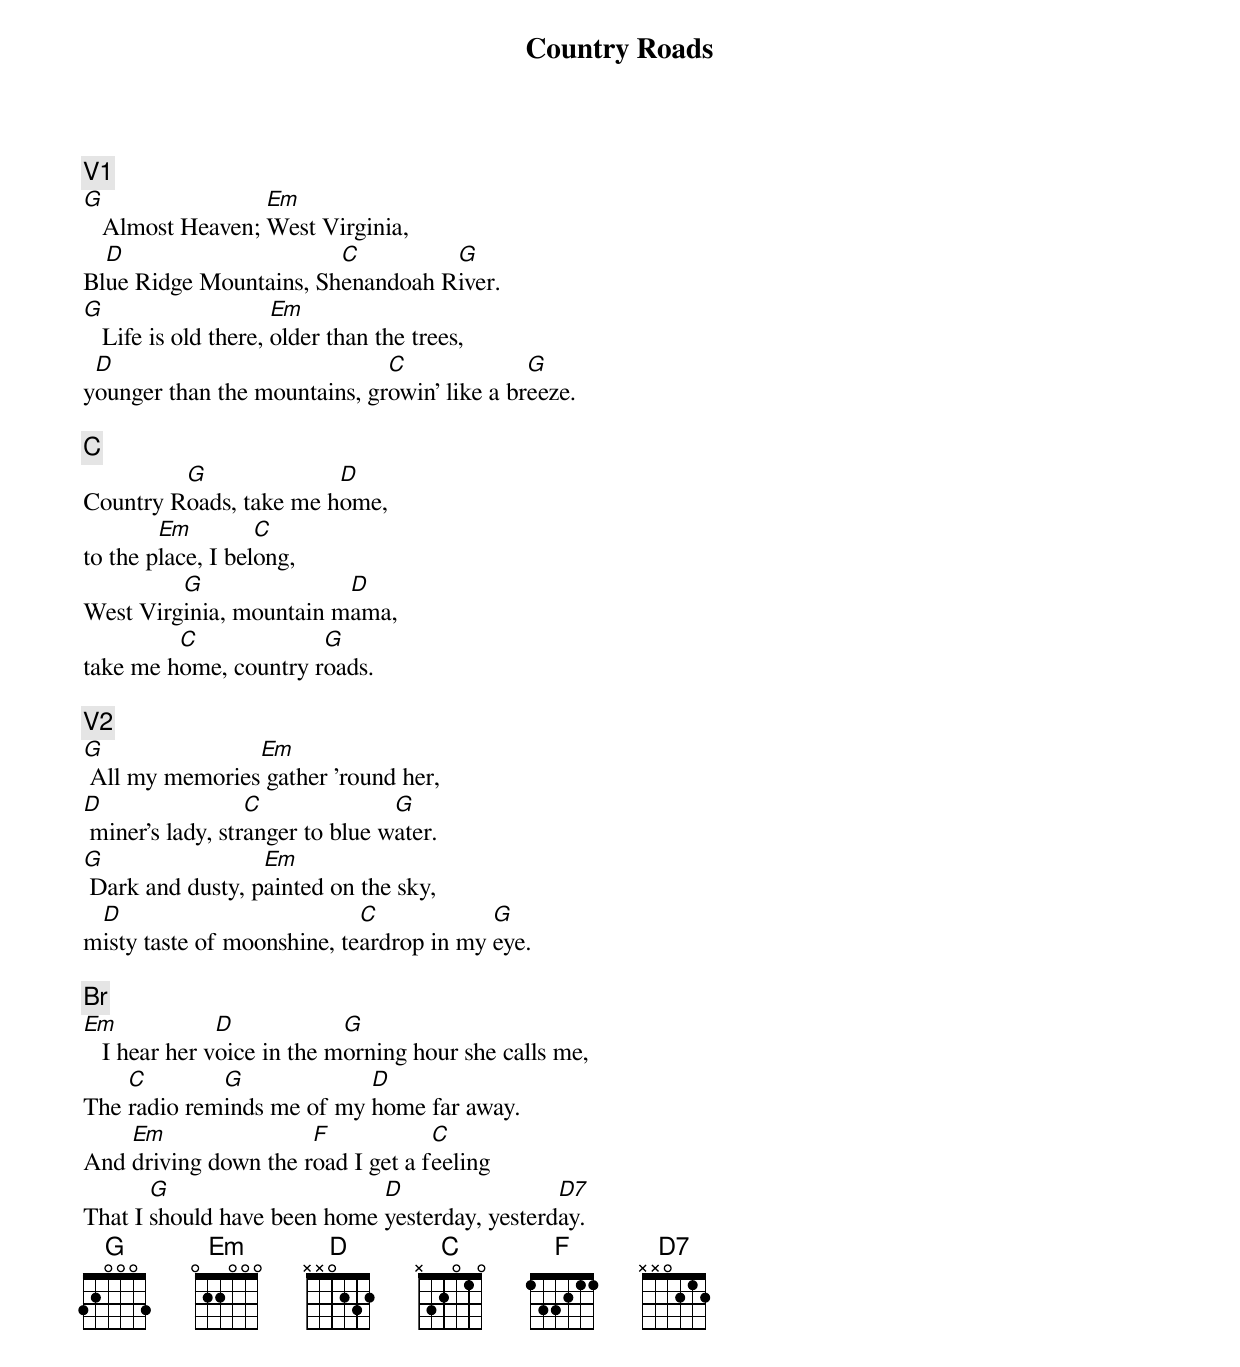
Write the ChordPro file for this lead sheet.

{title:Country Roads}
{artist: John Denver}

{comment: V1}
[G]   Almost Heaven; [Em]West Virginia,
Bl[D]ue Ridge Mountains, Sh[C]enandoah R[G]iver.
[G]   Life is old there, [Em]older than the trees,
y[D]ounger than the mountains, gr[C]owin' like a br[G]eeze.

{comment: C}
Country R[G]oads, take me h[D]ome,
to the p[Em]lace, I bel[C]ong,
West Virg[G]inia, mountain m[D]ama,
take me h[C]ome, country r[G]oads.

{comment: V2}
[G] All my memories[Em] gather 'round her,
[D] miner's lady, str[C]anger to blue w[G]ater.
[G] Dark and dusty, p[Em]ainted on the sky,
m[D]isty taste of moonshine, te[C]ardrop in my [G]eye.
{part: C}

{comment:Br}
[Em]   I hear her v[D]oice in the m[G]orning hour she calls me,
The [C]radio rem[G]inds me of my [D]home far away.
And [Em]driving down the r[F]oad I get a f[C]eeling
That I [G]should have been home [D]yesterday, yesterd[D7]ay.
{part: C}
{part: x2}
